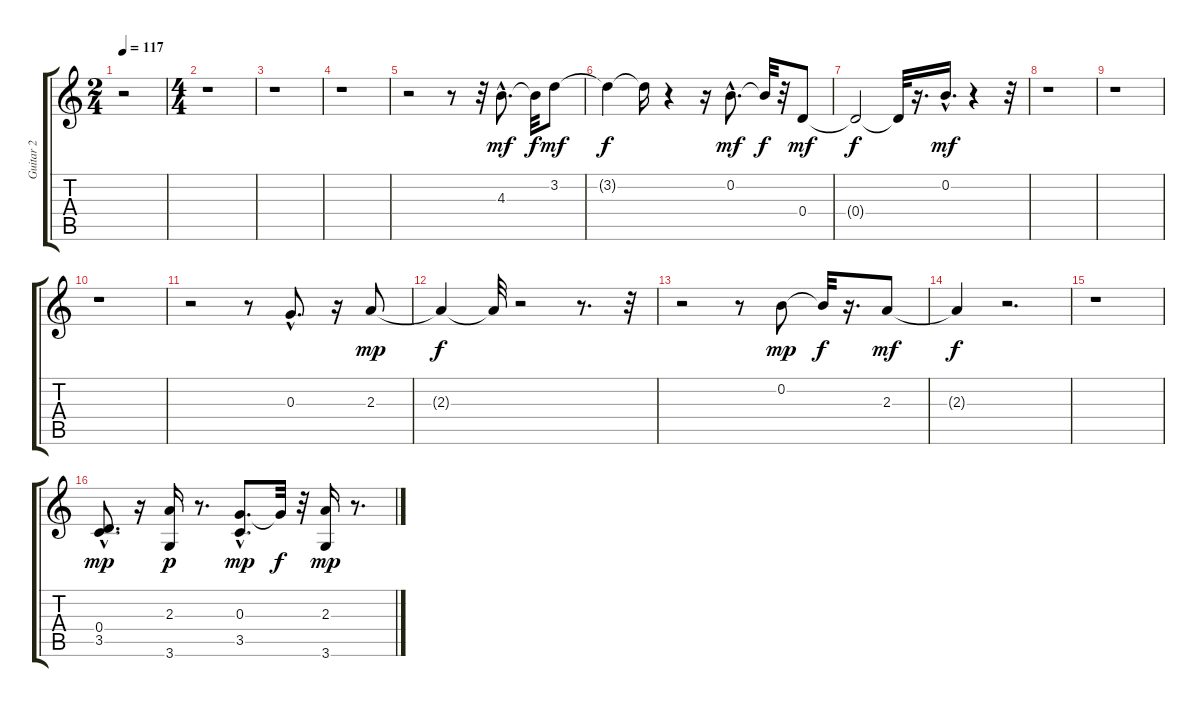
\track ("Guitar 2" "Guitar 2") {instrument distortionguitar}
\staff {score tabs}
\tuning (E4 B3 G3 D3 A2 E2) {hide}
\ts (2 4)
\tempo 117
\clef g2
\ks c
r.2{dy mf instrument distortionguitar} |
\ts (4 4)
r.1 |
r.1 |
r.1 |
r.2 r.8 r.32 4.3{hac}.8{d} 4.3{t}.32{dy f} 3.2.8{dy mf} |
3.2{t}.4{dy f} 3.2{t}.16 r.4 r.16 0.2{hac}.8{d dy mf} 0.2{t}.32{dy f} r.32 0.4.8{dy mf} |
0.4{t}.2{dy f} 0.4{t}.32 r.16{d} 0.2{hac}.16{d dy mf} r.4 r.32 |
r.1 |
r.1 |
r.1 |
r.2 r.8 0.3{hac}.8{d} r.16 2.3.8{dy mp} |
2.3{t}.4{dy f} 2.3{t}.32 r.2 r.8{d} r.32 |
r.2 r.8 0.2.8{dy mp} 0.2{t}.32{dy f} r.16{d} 2.3.8{dy mf} |
2.3{t}.4{dy f} r.2{d} |
r.1 |
(0.4{hac} 3.5{hac}).8{d dy mp} r.16 (2.3 3.6).16{dy p} r.8{d} (0.3{hac} 3.5{hac}).8{d dy mp} 0.3{t}.32{dy f} r.32 (2.3 3.6).16{dy mp} r.8{d}
